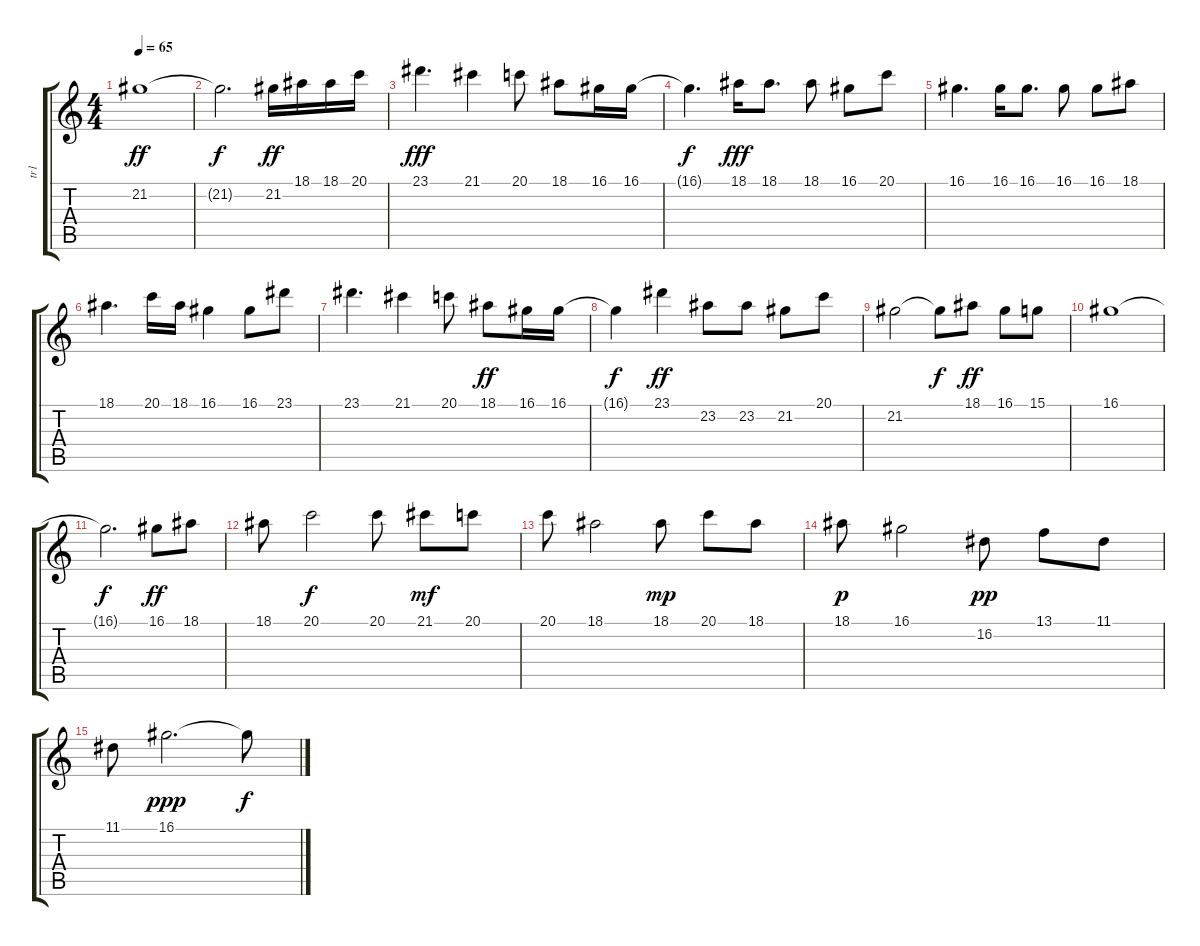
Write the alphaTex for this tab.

\track ("tr1" "tr1") {instrument brightacousticpiano}
\staff {score tabs}
\tuning (E4 B3 G3 D3 A2 E2) {hide}
\ts (4 4)
\tempo 65
\clef g2
\ks c
21.2.1{dy ff} |
21.2{t}.2{d dy f} 21.2.16{dy ff} 18.1.16 18.1.16 20.1.16 |
23.1.4{d dy fff} 21.1.4 20.1.8 18.1.8 16.1.16 16.1.16 |
16.1{t}.4{d dy f} 18.1.16{dy fff} 18.1.8{d} 18.1.8 16.1.8 20.1.8 |
16.1.4{d} 16.1.16 16.1.8{d} 16.1.8 16.1.8 18.1.8 |
18.1.4{d} 20.1.16 18.1.16 16.1.4 16.1.8 23.1.8 |
23.1.4{d} 21.1.4 20.1.8 18.1.8{dy ff} 16.1.16 16.1.16 |
16.1{t}.4{dy f} 23.1.4{dy ff} 23.2.8 23.2.8 21.2.8 20.1.8 |
21.2.2 21.2{t}.8{dy f} 18.1.8{dy ff} 16.1.8 15.1.8 |
16.1.1 |
16.1{t}.2{d dy f} 16.1.8{dy ff} 18.1.8 |
18.1.8 20.1.2{dy f} 20.1.8 21.1.8{dy mf} 20.1.8 |
20.1.8 18.1.2 18.1.8{dy mp} 20.1.8 18.1.8 |
18.1.8{dy p} 16.1.2 16.2.8{dy pp} 13.1.8 11.1.8 |
11.1.8 16.1.2{d dy ppp} 16.1{t}.8{dy f}
